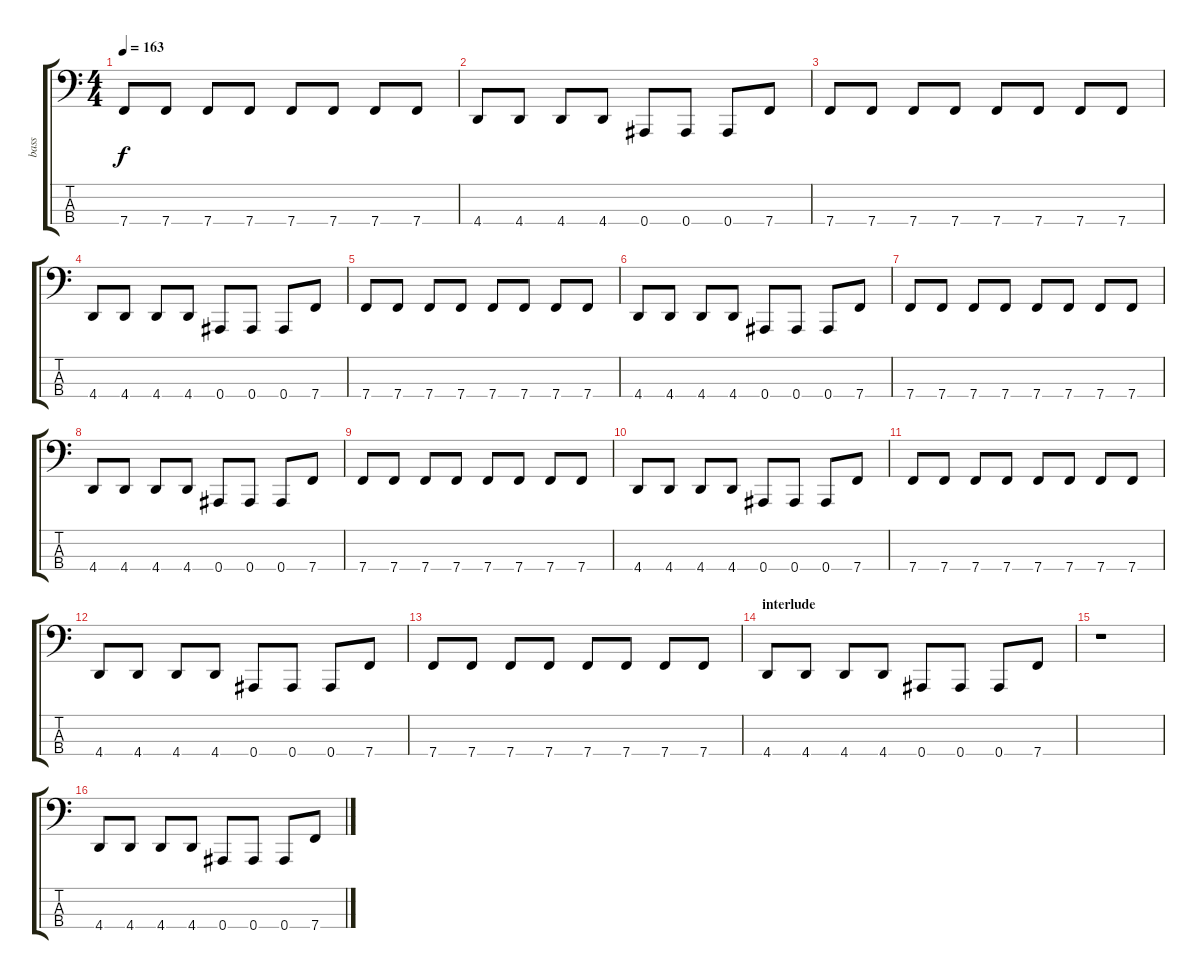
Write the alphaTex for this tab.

\track ("bass" "bass") {instrument electricbassfinger}
\staff {score tabs}
\tuning (Eb2 Bb1 F1 Bb0) {hide}
\ts (4 4)
\tempo 163
\clef f4
\ks c
7.4.8{dy f} 7.4.8 7.4.8 7.4.8 7.4.8 7.4.8 7.4.8 7.4.8 |
4.4.8 4.4.8 4.4.8 4.4.8 0.4.8 0.4.8 0.4.8 7.4.8 |
7.4.8 7.4.8 7.4.8 7.4.8 7.4.8 7.4.8 7.4.8 7.4.8 |
4.4.8 4.4.8 4.4.8 4.4.8 0.4.8 0.4.8 0.4.8 7.4.8 |
7.4.8 7.4.8 7.4.8 7.4.8 7.4.8 7.4.8 7.4.8 7.4.8 |
4.4.8 4.4.8 4.4.8 4.4.8 0.4.8 0.4.8 0.4.8 7.4.8 |
7.4.8 7.4.8 7.4.8 7.4.8 7.4.8 7.4.8 7.4.8 7.4.8 |
4.4.8 4.4.8 4.4.8 4.4.8 0.4.8 0.4.8 0.4.8 7.4.8 |
7.4.8 7.4.8 7.4.8 7.4.8 7.4.8 7.4.8 7.4.8 7.4.8 |
4.4.8 4.4.8 4.4.8 4.4.8 0.4.8 0.4.8 0.4.8 7.4.8 |
7.4.8 7.4.8 7.4.8 7.4.8 7.4.8 7.4.8 7.4.8 7.4.8 |
4.4.8 4.4.8 4.4.8 4.4.8 0.4.8 0.4.8 0.4.8 7.4.8 |
7.4.8 7.4.8 7.4.8 7.4.8 7.4.8 7.4.8 7.4.8 7.4.8 |
\section ("" "interlude")
4.4.8 4.4.8 4.4.8 4.4.8 0.4.8 0.4.8 0.4.8 7.4.8 |
r.1 |
4.4.8 4.4.8 4.4.8 4.4.8 0.4.8 0.4.8 0.4.8 7.4.8
